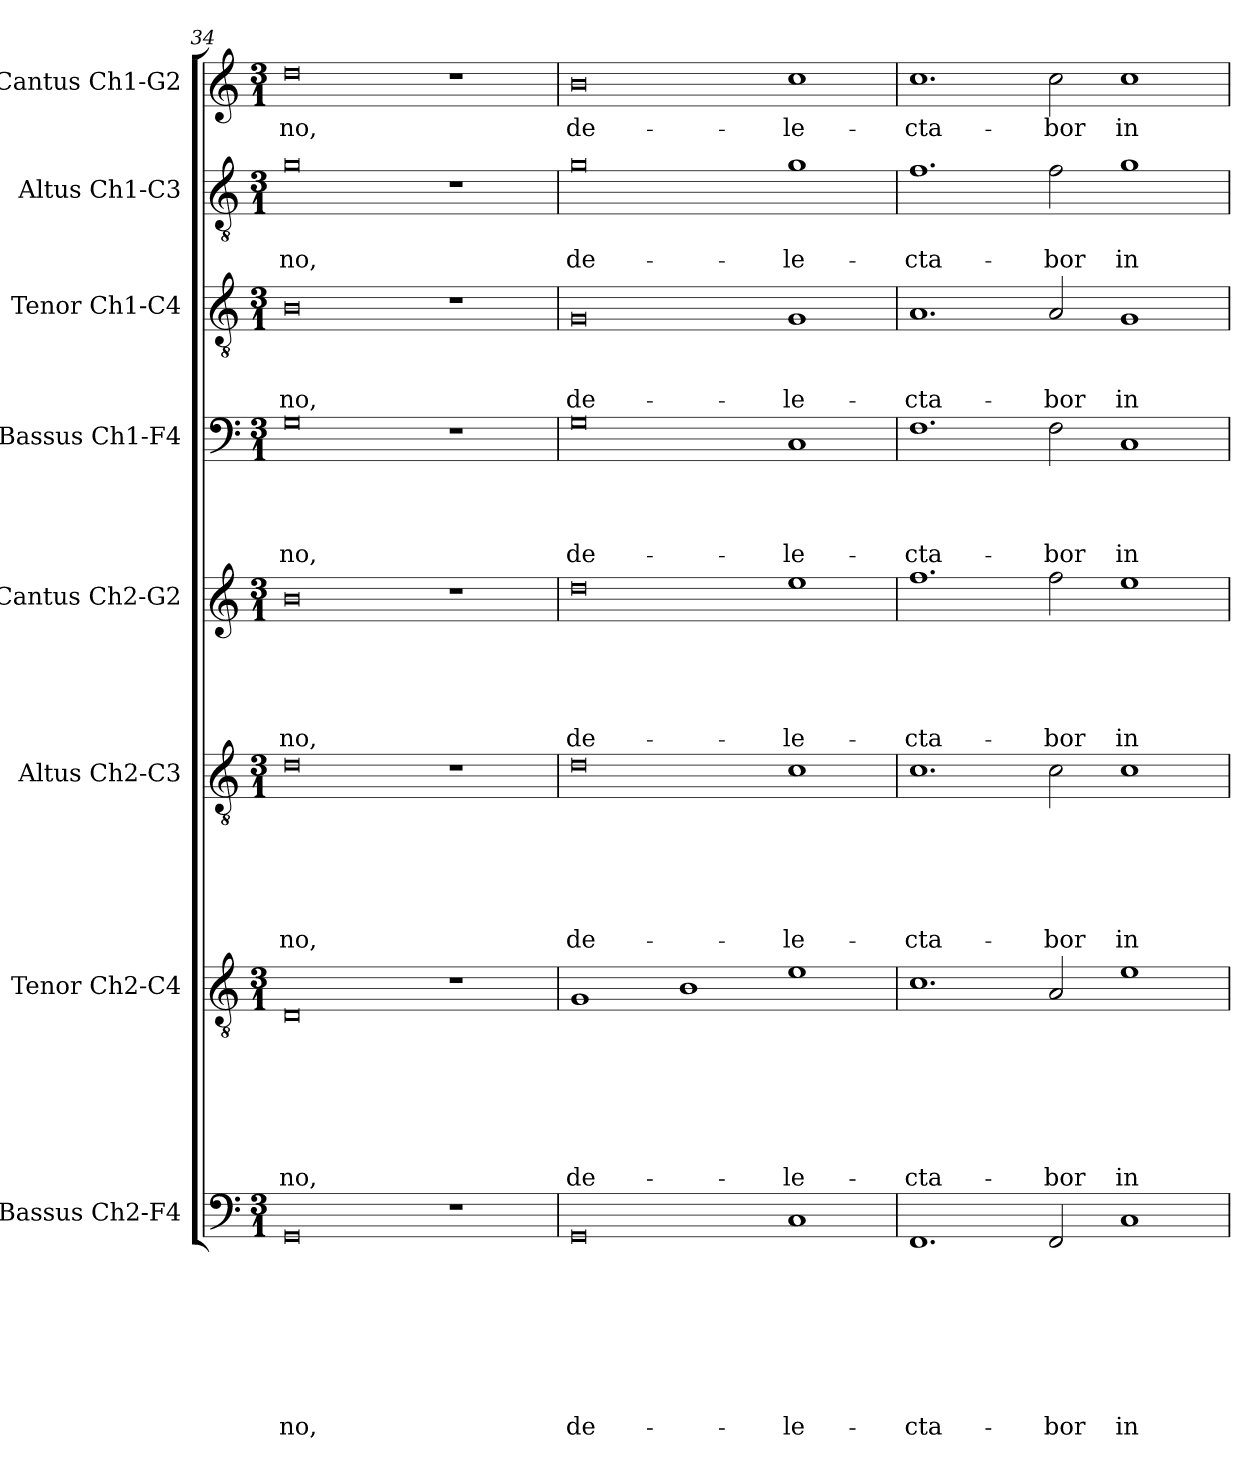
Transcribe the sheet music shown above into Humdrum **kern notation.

**kern	**text	**text	**text	**text	**text	**text	**text	**text	**kern	**text	**text	**text	**text	**text	**text	**text	**kern	**text	**text	**text	**text	**text	**text	**kern	**text	**text	**text	**text	**text	**kern	**text	**text	**text	**text	**kern	**text	**text	**text	**kern	**text	**text	**kern	**text
*part8	*part8	*part8	*part8	*part8	*part8	*part8	*part8	*part8	*part7	*part7	*part7	*part7	*part7	*part7	*part7	*part7	*part6	*part6	*part6	*part6	*part6	*part6	*part6	*part5	*part5	*part5	*part5	*part5	*part5	*part4	*part4	*part4	*part4	*part4	*part3	*part3	*part3	*part3	*part2	*part2	*part2	*part1	*part1
*staff8	*staff8	*staff8	*staff8	*staff8	*staff8	*staff8	*staff8	*staff8	*staff7	*staff7	*staff7	*staff7	*staff7	*staff7	*staff7	*staff7	*staff6	*staff6	*staff6	*staff6	*staff6	*staff6	*staff6	*staff5	*staff5	*staff5	*staff5	*staff5	*staff5	*staff4	*staff4	*staff4	*staff4	*staff4	*staff3	*staff3	*staff3	*staff3	*staff2	*staff2	*staff2	*staff1	*staff1
*I"Bassus Ch2-F4	*	*	*	*	*	*	*	*	*I"Tenor Ch2-C4	*	*	*	*	*	*	*	*I"Altus Ch2-C3	*	*	*	*	*	*	*I"Cantus Ch2-G2	*	*	*	*	*	*I"Bassus Ch1-F4	*	*	*	*	*I"Tenor Ch1-C4	*	*	*	*I"Altus Ch1-C3	*	*	*I"Cantus Ch1-G2	*
*I'B2	*	*	*	*	*	*	*	*	*I'T2	*	*	*	*	*	*	*	*I'A2	*	*	*	*	*	*	*I'C2	*	*	*	*	*	*I'B	*	*	*	*	*I'T	*	*	*	*I'A	*	*	*I'C	*
*clefF4	*	*	*	*	*	*	*	*	*clefGv2	*	*	*	*	*	*	*	*clefGv2	*	*	*	*	*	*	*clefG2	*	*	*	*	*	*clefF4	*	*	*	*	*clefGv2	*	*	*	*clefGv2	*	*	*clefG2	*
*k[]	*	*	*	*	*	*	*	*	*k[]	*	*	*	*	*	*	*	*k[]	*	*	*	*	*	*	*k[]	*	*	*	*	*	*k[]	*	*	*	*	*k[]	*	*	*	*k[]	*	*	*k[]	*
*C:	*	*	*	*	*	*	*	*	*C:	*	*	*	*	*	*	*	*C:	*	*	*	*	*	*	*C:	*	*	*	*	*	*C:	*	*	*	*	*C:	*	*	*	*C:	*	*	*C:	*
*M3/1	*	*	*	*	*	*	*	*	*M3/1	*	*	*	*	*	*	*	*M3/1	*	*	*	*	*	*	*M3/1	*	*	*	*	*	*M3/1	*	*	*	*	*M3/1	*	*	*	*M3/1	*	*	*M3/1	*
=34	=34	=34	=34	=34	=34	=34	=34	=34	=34	=34	=34	=34	=34	=34	=34	=34	=34	=34	=34	=34	=34	=34	=34	=34	=34	=34	=34	=34	=34	=34	=34	=34	=34	=34	=34	=34	=34	=34	=34	=34	=34	=34	=34
!	!	!	!	!	!	!	!	!LO:LY:b	!	!	!	!	!	!	!	!LO:LY:b	!	!	!	!	!	!	!LO:LY:b	!	!	!	!	!	!LO:LY:b	!	!	!	!	!LO:LY:b	!	!	!	!LO:LY:b	!	!	!LO:LY:b	!	!LO:LY:b
0GG	.	.	.	.	.	.	.	-no,	0D	.	.	.	.	.	.	-no,	0d	.	.	.	.	.	-no,	0b	.	.	.	.	-no,	0G	.	.	.	-no,	0B	.	.	-no,	0g	.	-no,	0dd	-no,
1r	.	.	.	.	.	.	.	.	1r	.	.	.	.	.	.	.	1r	.	.	.	.	.	.	1r	.	.	.	.	.	1r	.	.	.	.	1r	.	.	.	1r	.	.	1r	.
=35	=35	=35	=35	=35	=35	=35	=35	=35	=35	=35	=35	=35	=35	=35	=35	=35	=35	=35	=35	=35	=35	=35	=35	=35	=35	=35	=35	=35	=35	=35	=35	=35	=35	=35	=35	=35	=35	=35	=35	=35	=35	=35	=35
!	!	!	!	!	!	!	!	!LO:LY:b	!	!	!	!	!	!	!	!LO:LY:b	!	!	!	!	!	!	!LO:LY:b	!	!	!	!	!	!LO:LY:b	!	!	!	!	!LO:LY:b	!	!	!	!LO:LY:b	!	!	!LO:LY:b	!	!LO:LY:b
0GG	.	.	.	.	.	.	.	de-	1G	.	.	.	.	.	.	de-	0d	.	.	.	.	.	de-	0dd	.	.	.	.	de-	0G	.	.	.	de-	0G	.	.	de-	0g	.	de-	0b	de-
.	.	.	.	.	.	.	.	.	1B	.	.	.	.	.	.	.	.	.	.	.	.	.	.	.	.	.	.	.	.	.	.	.	.	.	.	.	.	.	.	.	.	.	.
!	!	!	!	!	!	!	!	!LO:LY:b	!	!	!	!	!	!	!	!LO:LY:b	!	!	!	!	!	!	!LO:LY:b	!	!	!	!	!	!LO:LY:b	!	!	!	!	!LO:LY:b	!	!	!	!LO:LY:b	!	!	!LO:LY:b	!	!LO:LY:b
1C	.	.	.	.	.	.	.	-le-	1e	.	.	.	.	.	.	-le-	1c	.	.	.	.	.	-le-	1ee	.	.	.	.	-le-	1C	.	.	.	-le-	1G	.	.	-le-	1g	.	-le-	1cc	-le-
=36	=36	=36	=36	=36	=36	=36	=36	=36	=36	=36	=36	=36	=36	=36	=36	=36	=36	=36	=36	=36	=36	=36	=36	=36	=36	=36	=36	=36	=36	=36	=36	=36	=36	=36	=36	=36	=36	=36	=36	=36	=36	=36	=36
!	!	!	!	!	!	!	!	!LO:LY:b	!	!	!	!	!	!	!	!LO:LY:b	!	!	!	!	!	!	!LO:LY:b	!	!	!	!	!	!LO:LY:b	!	!	!	!	!LO:LY:b	!	!	!	!LO:LY:b	!	!	!LO:LY:b	!	!LO:LY:b
1.FF	.	.	.	.	.	.	.	-cta-	1.c	.	.	.	.	.	.	-cta-	1.c	.	.	.	.	.	-cta-	1.ff	.	.	.	.	-cta-	1.F	.	.	.	-cta-	1.A	.	.	-cta-	1.f	.	-cta-	1.cc	-cta-
!	!	!	!	!	!	!	!	!LO:LY:b	!	!	!	!	!	!	!	!LO:LY:b	!	!	!	!	!	!	!LO:LY:b	!	!	!	!	!	!LO:LY:b	!	!	!	!	!LO:LY:b	!	!	!	!LO:LY:b	!	!	!LO:LY:b	!	!LO:LY:b
2FF/	.	.	.	.	.	.	.	-bor	2A/	.	.	.	.	.	.	-bor	2c\	.	.	.	.	.	-bor	2ff\	.	.	.	.	-bor	2F\	.	.	.	-bor	2A/	.	.	-bor	2f\	.	-bor	2cc\	-bor
!	!	!	!	!	!	!	!	!LO:LY:b	!	!	!	!	!	!	!	!LO:LY:b	!	!	!	!	!	!	!LO:LY:b	!	!	!	!	!	!LO:LY:b	!	!	!	!	!LO:LY:b	!	!	!	!LO:LY:b	!	!	!LO:LY:b	!	!LO:LY:b
1C	.	.	.	.	.	.	.	in	1e	.	.	.	.	.	.	in	1c	.	.	.	.	.	in	1ee	.	.	.	.	in	1C	.	.	.	in	1G	.	.	in	1g	.	in	1cc	in
=	=	=	=	=	=	=	=	=	=	=	=	=	=	=	=	=	=	=	=	=	=	=	=	=	=	=	=	=	=	=	=	=	=	=	=	=	=	=	=	=	=	=	=
*-	*-	*-	*-	*-	*-	*-	*-	*-	*-	*-	*-	*-	*-	*-	*-	*-	*-	*-	*-	*-	*-	*-	*-	*-	*-	*-	*-	*-	*-	*-	*-	*-	*-	*-	*-	*-	*-	*-	*-	*-	*-	*-	*-
